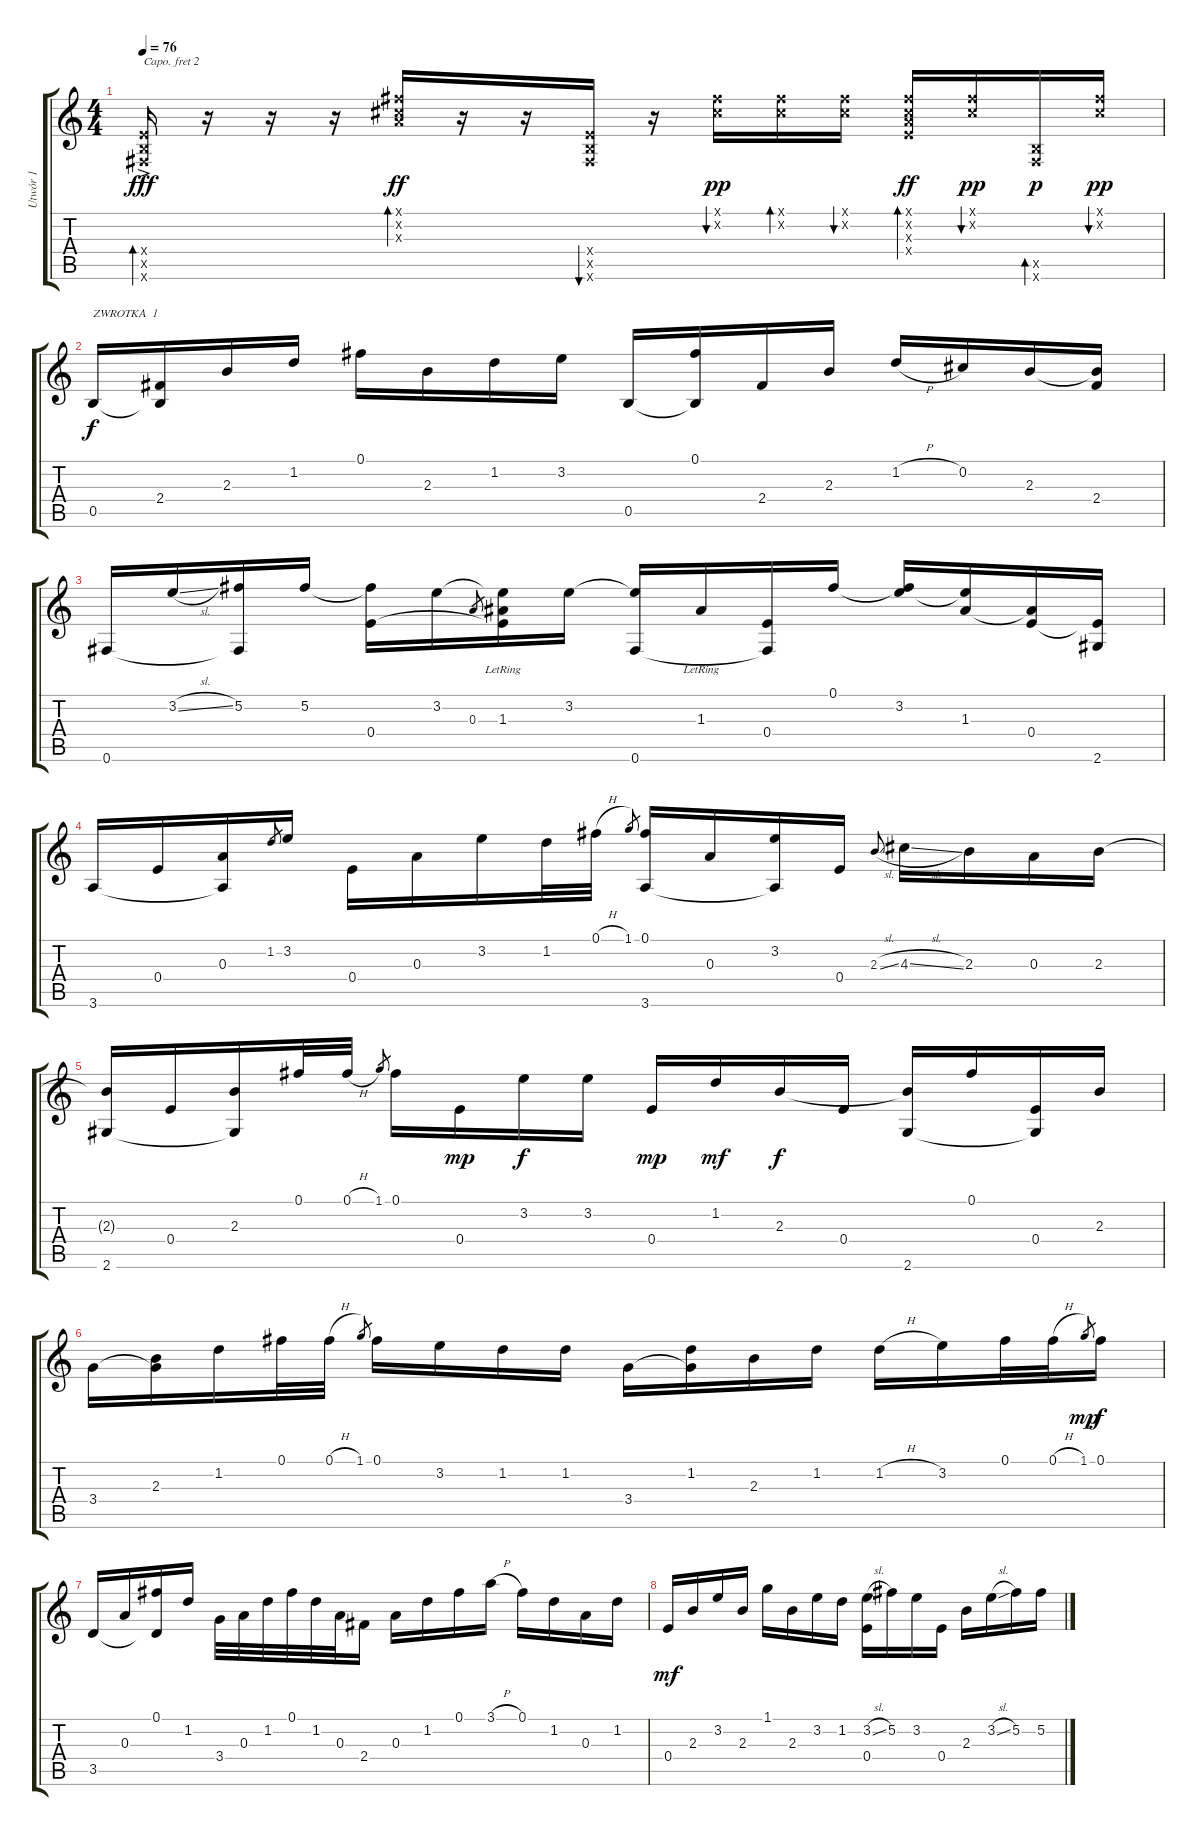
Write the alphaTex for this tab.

\track ("Utwór 1" "Utwór 1") {instrument acousticguitarnylon}
\staff {score tabs}
\capo 2
\tuning (E4 B3 G3 D3 A2 E2) {hide}
\ts (4 4)
\tempo 76
\clef g2
\ks c
(0.4{ac x} 0.5{ac x} 0.6{ac x}).16{bd 30 dy fff} r.16 r.16 r.16 (0.1{x} 0.2{x} 0.3{x}).16{bd 30 dy ff} r.16 r.16 (0.4{x} 0.5{x} 0.6{x}).16{bu 30} r.16 (0.1{x} 0.2{x}).16{bu 30 dy pp} (0.1{x} 0.2{x}).16{bd 30} (0.1{x} 0.2{x}).16{bu 30} (0.1{x} 0.2{x} 0.3{x} 0.4{x}).16{bd 30 dy ff} (0.1{x} 0.2{x}).16{bu 30 dy pp} (0.5{x} 0.6{x}).16{bd 30 dy p} (0.1{x} 0.2{x}).16{bu 30 dy pp} |
0.5.16{txt "ZWROTKA  1" dy f} (2.4 0.5{t}).16 2.3.16 1.2.16 0.1.16 2.3.16 1.2.16 3.2.16 0.5.16 (0.1 0.5{t}).16 2.4.16 2.3.16 1.2{h}.16 0.2.16 2.3.16 (2.3{t} 2.4).16 |
0.6.16 3.2{sl}.16 (5.2 0.6{t}).16 5.2.16 (5.2{t} 0.4).16 3.2.16 0.3.8{gr} (3.2{t} 1.3{lr} 0.4{t}).16 3.2.16 (3.2{t} 0.6).16 1.3{lr}.16 (0.4 0.6{t}).16 0.1.16 (0.1{t} 3.2).16 (3.2{t} 1.3).16 (1.3{t} 0.4).16 (0.4{t} 2.6).16 |
3.6.16 0.4.16 (0.3 3.6{t}).16 1.2.8{gr} 3.2.16 0.4.16 0.3.16 3.2.16 1.2.32 0.1{h}.32 1.1.8{gr} (0.1 3.6).16 0.3.16 (3.2 3.6{t}).16 0.4.16 2.3{sl}.8{gr onbeat} 4.3{sl}.16 2.3.16 0.3.16 2.3.16 |
(2.3{t} 2.6).16 0.4.16 (2.3 2.6{t}).16 0.1.32 0.1{h}.32 1.1.8{gr} 0.1.16 0.4.16{dy mp} 3.2.16{dy f} 3.2.16 0.4.16{dy mp} 1.2.16{dy mf} 2.3.16{dy f} 0.4.16 (2.3{t} 2.6).16 0.1.16 (0.4 2.6{t}).16 2.3.16 |
3.4.16 (2.3 3.4{t}).16 1.2.16 0.1.32 0.1{h}.32 1.1.8{gr} 0.1.16 3.2.16 1.2.16 1.2.16 3.4.16 (1.2 3.4{t}).16 2.3.16 1.2.16 1.2{h}.16 3.2.16 0.1.32 0.1{h}.32 1.1.8{gr dy mp} 0.1.16{dy f} |
3.5.16 0.3.16 (0.1 3.5{t}).16 1.2.16 3.4.32 0.3.32 1.2.32 0.1.32 1.2.32 0.3.32 2.4.16 0.3.16 1.2.16 0.1.16 3.1{h}.16 0.1.16 1.2.16 0.3.16 1.2.16 |
0.4.16{dy mf} 2.3.16 3.2.16 2.3.16 1.1.16 2.3.16 3.2.16 1.2.16 (3.2{sl} 0.4).16 5.2.16 3.2.16 0.4.16 2.3.16 3.2{sl}.16 5.2.16 5.2.16
